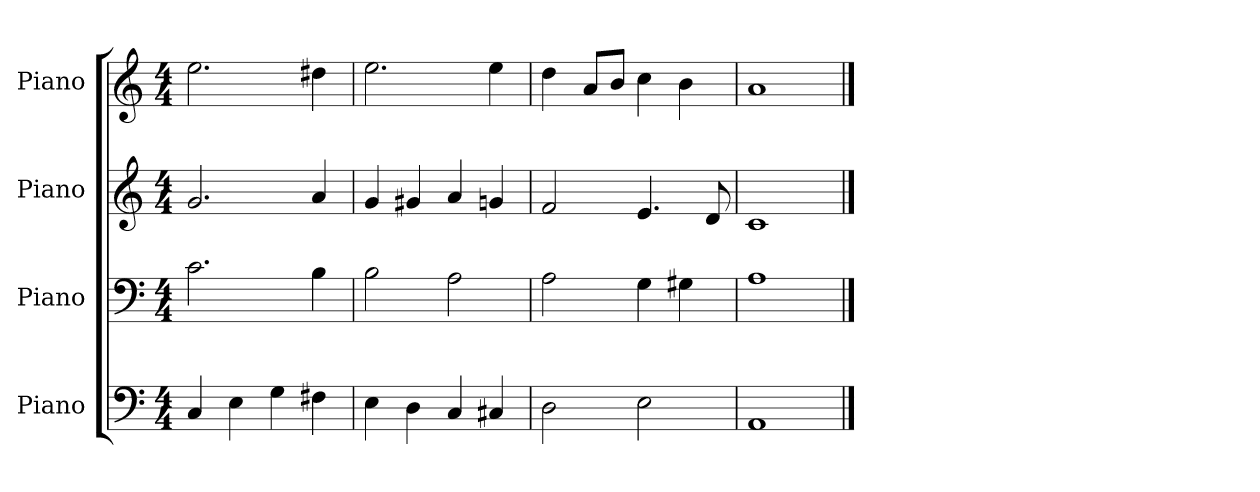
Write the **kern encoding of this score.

**kern	**kern	**kern	**kern
*part4	*part3	*part2	*part1
*staff4	*staff3	*staff2	*staff1
*I"Piano	*I"Piano	*I"Piano	*I"Piano
*I'Pno	*I'Pno	*I'Pno	*I'Pno
*clefF4	*clefF4	*clefG2	*clefG2
*k[]	*k[]	*k[]	*k[]
*M4/4	*M4/4	*M4/4	*M4/4
=1	=1	=1	=1
4C/	2.c\	2.g/	2.ee\
4E\	.	.	.
4G\	.	.	.
4F#X\	4B\	4a/	4dd#X\
=2	=2	=2	=2
4E\	2B\	4g/	2.ee\
4D\	.	4g#X/	.
4C/	2A\	4a/	.
4C#X/	.	4gn/	4ee\
=3	=3	=3	=3
2D\	2A\	2f/	4dd\
.	.	.	8a/L
.	.	.	8b/J
2E\	4G\	4.e/	4cc\
.	4G#X\	.	4b\
.	.	8d/	.
=4	=4	=4	=4
1AA	1A	1c	1a
==	==	==	==
*-	*-	*-	*-
